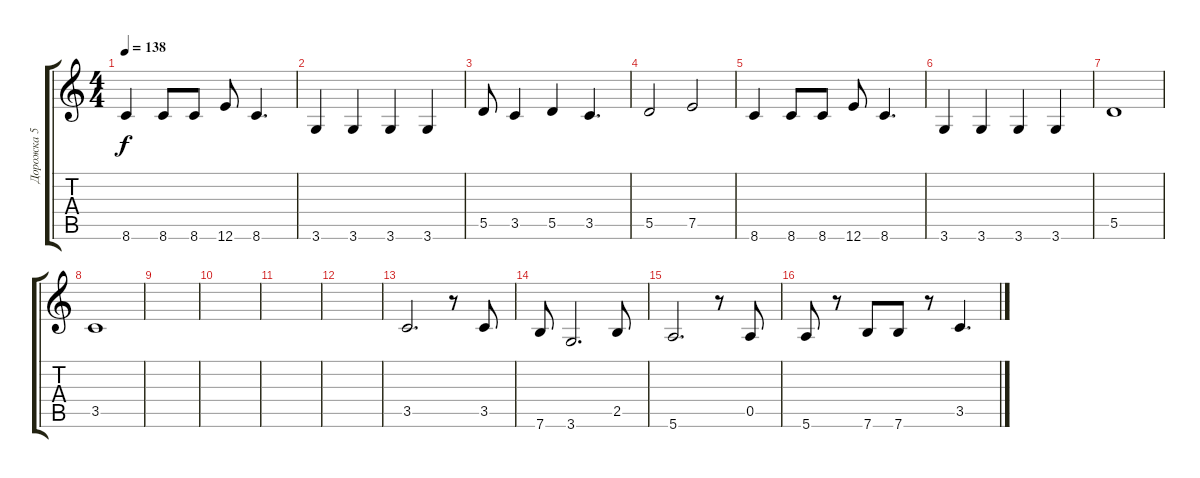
\track ("Дорожка 5" "Дорожка 5") {instrument acousticbass}
\staff {score tabs}
\tuning (E4 B3 G3 D3 A2 E2) {hide}
\ts (4 4)
\tempo 138
\clef g2
\ks c
8.6.4{dy f} 8.6.8 8.6.8 12.6.8 8.6.4{d} |
3.6.4 3.6.4 3.6.4 3.6.4 |
5.5.8 3.5.4 5.5.4 3.5.4{d} |
5.5.2 7.5.2 |
8.6.4 8.6.8 8.6.8 12.6.8 8.6.4{d} |
3.6.4 3.6.4 3.6.4 3.6.4 |
5.5.1 |
3.5.1 |
|
|
|
|
3.5.2{d} r.8 3.5.8 |
7.6.8 3.6.2{d} 2.5.8 |
5.6.2{d} r.8 0.5.8 |
5.6.8 r.8 7.6.8 7.6.8 r.8 3.5.4{d}
